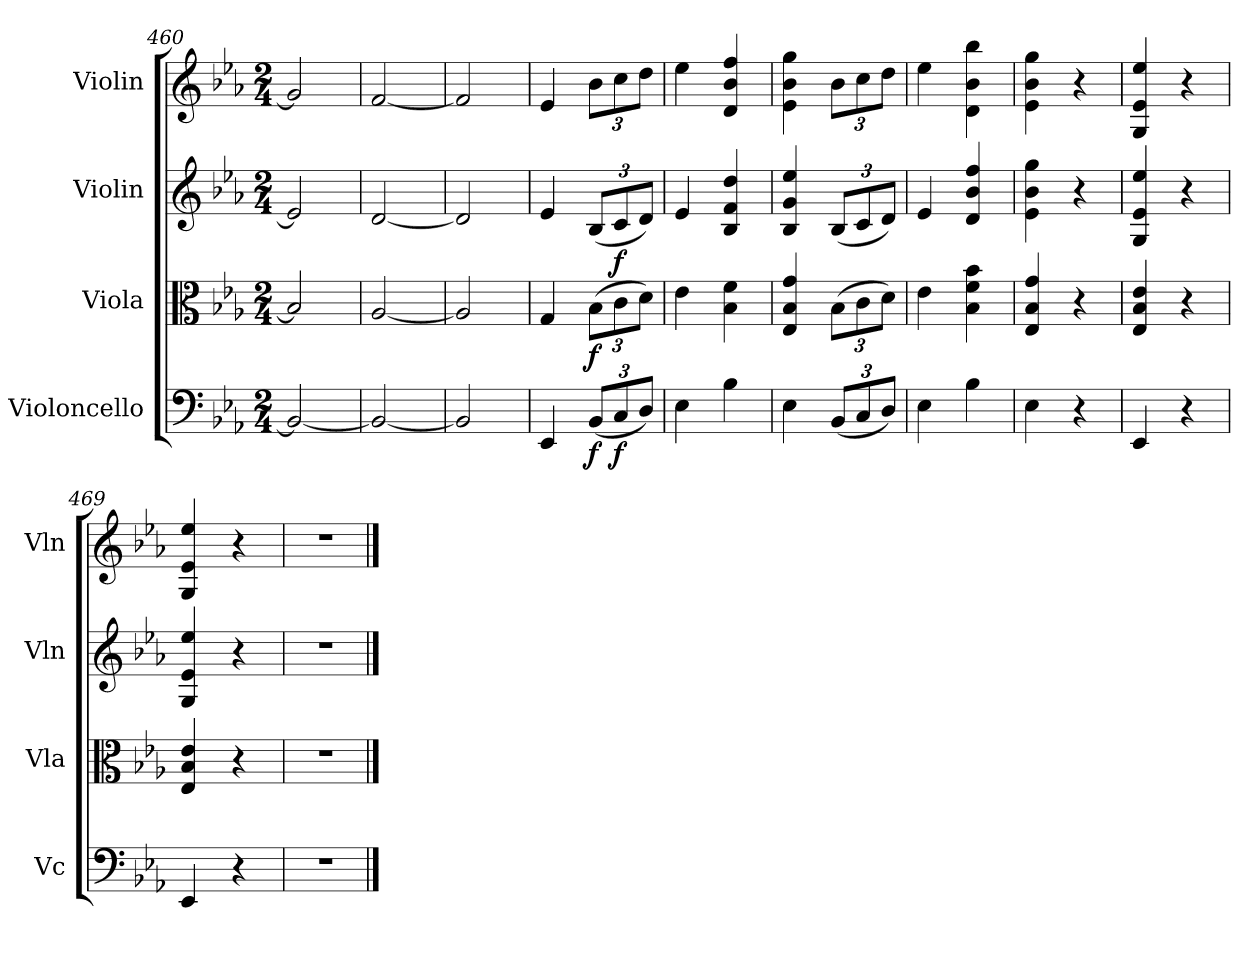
**kern	**dynam	**kern	**dynam	**kern	**dynam	**kern
*part4	*part4	*part3	*part3	*part2	*part2	*part1
*staff4	*staff4	*staff3	*staff3	*staff2	*staff2	*staff1
*I"Violoncello	*	*I"Viola	*	*I"Violin	*	*I"Violin
*I'Vc	*	*I'Vla	*	*I'Vln	*	*I'Vln
*clefF4	*	*clefC3	*	*clefG2	*	*clefG2
*k[b-e-a-]	*	*k[b-e-a-]	*	*k[b-e-a-]	*	*k[b-e-a-]
*M2/4	*	*M2/4	*	*M2/4	*	*M2/4
=460	=460	=460	=460	=460	=460	=460
2BB-/_	.	2B-/]	.	2e-/]	.	2g/]
=461	=461	=461	=461	=461	=461	=461
2BB-/_	.	[2A-/	.	[2d/	.	[2f/
=462	=462	=462	=462	=462	=462	=462
2BB-/]	.	2A-/]	.	2d/]	.	2f/]
=463	=463	=463	=463	=463	=463	=463
4EE-/	.	4G/	.	4e-/	.	4e-/
(12BB-/L	f	(12B-\L	f	(12B-/L	.	12b-\L
12C/	f	12c\	.	12c/	f	12cc\
12D/J)	.	12d\J)	.	12d/J)	.	12dd\J
=464	=464	=464	=464	=464	=464	=464
4E-\	.	4e-\	.	4e-/	.	4ee-\
4B-\	.	4B-\ 4f\	.	4B-/ 4f/ 4dd/	.	4d/ 4b-/ 4ff/
=465	=465	=465	=465	=465	=465	=465
4E-\	.	4E-/ 4B-/ 4g/	.	4B-/ 4g/ 4ee-/	.	4e-\ 4b-\ 4gg\
(12BB-/L	.	(12B-\L	.	(12B-/L	.	12b-\L
12C/	.	12c\	.	12c/	.	12cc\
12D/J)	.	12d\J)	.	12d/J)	.	12dd\J
=466	=466	=466	=466	=466	=466	=466
4E-\	.	4e-\	.	4e-/	.	4ee-\
4B-\	.	4B-\ 4f\ 4b-\	.	4d/ 4b-/ 4ff/	.	4d\ 4b-\ 4bb-\
=467	=467	=467	=467	=467	=467	=467
4E-\	.	4E-/ 4B-/ 4g/	.	4e-\ 4b-\ 4gg\	.	4e-\ 4b-\ 4gg\
4r	.	4r	.	4r	.	4r
=468	=468	=468	=468	=468	=468	=468
4EE-/	.	4E-/ 4B-/ 4e-/	.	4G/ 4e-/ 4ee-/	.	4G/ 4e-/ 4ee-/
4r	.	4r	.	4r	.	4r
=469	=469	=469	=469	=469	=469	=469
4EE-/	.	4E-/ 4B-/ 4e-/	.	4G/ 4e-/ 4ee-/	.	4G/ 4e-/ 4ee-/
4r	.	4r	.	4r	.	4r
=470	=470	=470	=470	=470	=470	=470
2r	.	2r	.	2r	.	2r
==	==	==	==	==	==	==
*-	*-	*-	*-	*-	*-	*-
